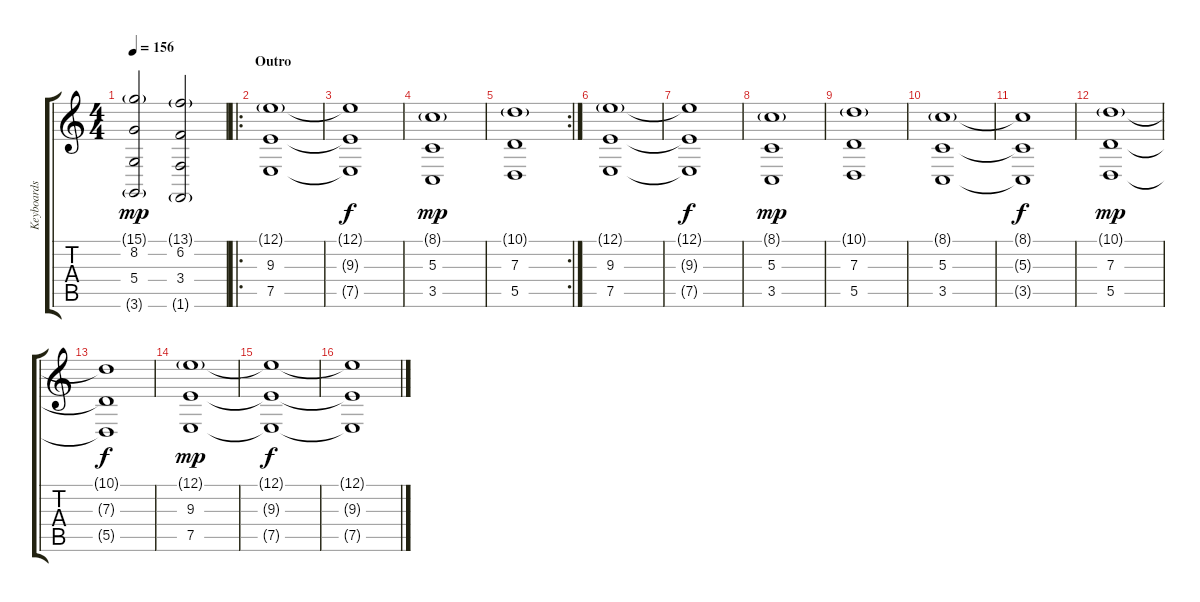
\track ("Keyboards" "Keyboards") {instrument stringensemble1}
\staff {score tabs}
\tuning (E4 B3 G3 D3 A2 E2) {hide}
\ts (4 4)
\tempo 156
\clef g2
\ks c
(15.1{g} 8.2 5.4 3.6{g}).2{dy mp} (13.1{g} 6.2 3.4 1.6{g}).2 |
\ro
\section ("" "Outro")
(12.1{g} 9.3 7.5).1 |
(12.1{t} 9.3{t} 7.5{t}).1{dy f} |
(8.1{g} 5.3 3.5).1{dy mp} |
\rc 2
(10.1{g} 7.3 5.5).1 |
(12.1{g} 9.3 7.5).1 |
(12.1{t} 9.3{t} 7.5{t}).1{dy f} |
(8.1{g} 5.3 3.5).1{dy mp} |
(10.1{g} 7.3 5.5).1 |
(8.1{g} 5.3 3.5).1 |
(8.1{t} 5.3{t} 3.5{t}).1{dy f} |
(10.1{g} 7.3 5.5).1{dy mp} |
(10.1{t} 7.3{t} 5.5{t}).1{dy f} |
(12.1{g} 9.3 7.5).1{dy mp} |
(12.1{t} 9.3{t} 7.5{t}).1{dy f} |
(12.1{t} 9.3{t} 7.5{t}).1{volume 0}
